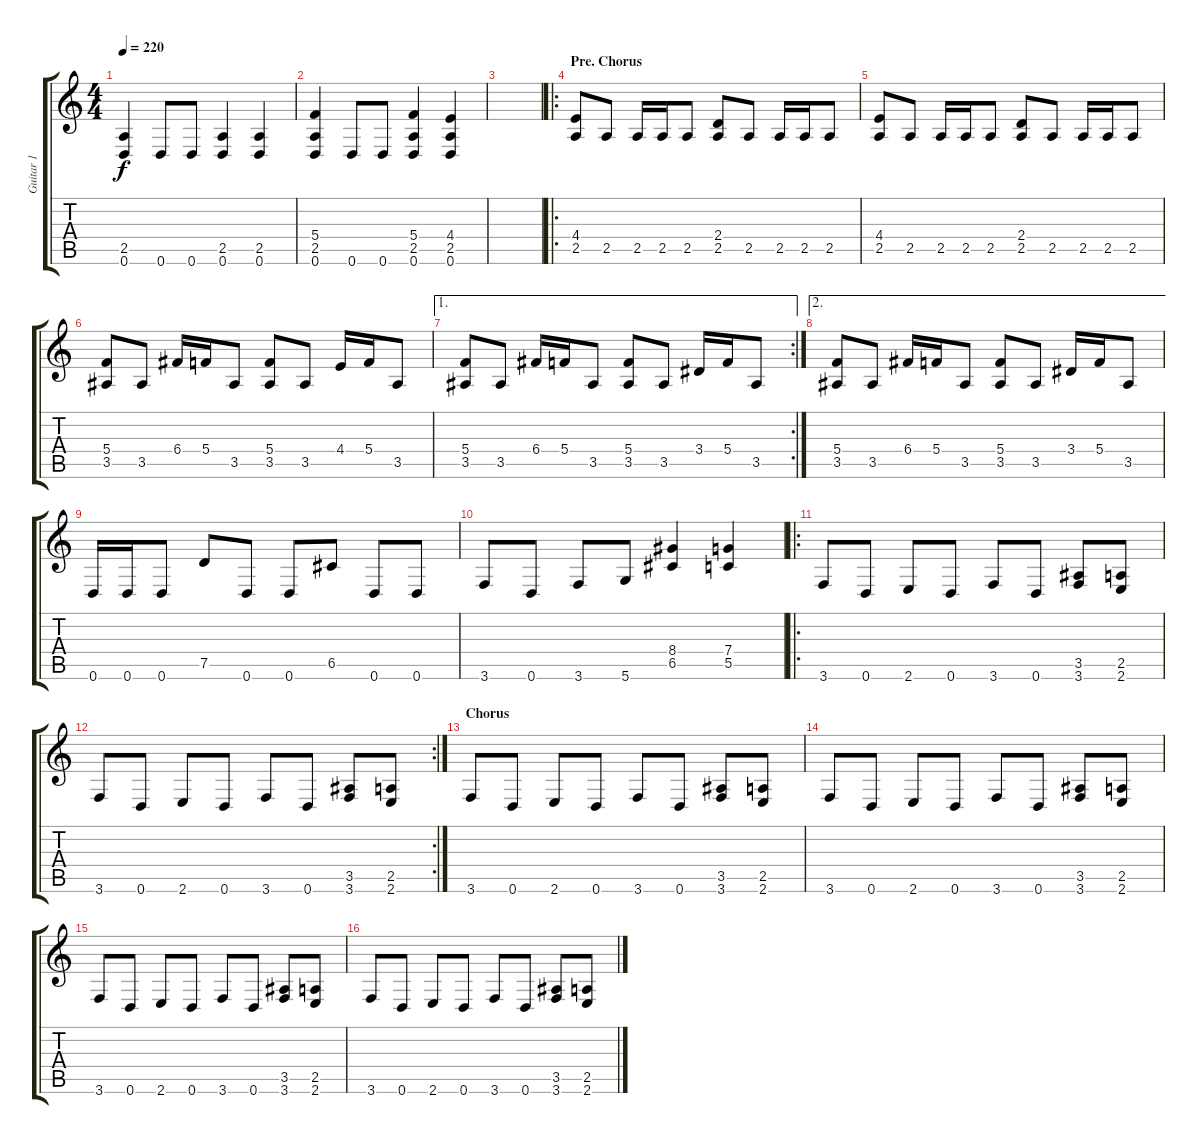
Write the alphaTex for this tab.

\track ("Guitar 1" "Guitar 1") {instrument distortionguitar}
\staff {score tabs}
\tuning (D4 A3 F3 C3 G2 D2) {hide}
\ts (4 4)
\tempo 220
\clef g2
\ks c
(2.5 0.6).4{dy f} 0.6.8 0.6.8 (2.5 0.6).4 (2.5 0.6).4 |
(5.4 2.5 0.6).4 0.6.8 0.6.8 (5.4 2.5 0.6).4 (4.4 2.5 0.6).4 |
|
\ro
\section ("" "Pre. Chorus")
(4.4 2.5).8 2.5.8 2.5.16 2.5.16 2.5.8 (2.4 2.5).8 2.5.8 2.5.16 2.5.16 2.5.8 |
(4.4 2.5).8 2.5.8 2.5.16 2.5.16 2.5.8 (2.4 2.5).8 2.5.8 2.5.16 2.5.16 2.5.8 |
(5.4 3.5).8 3.5.8 6.4.16 5.4.16 3.5.8 (5.4 3.5).8 3.5.8 4.4.16 5.4.16 3.5.8 |
\ae 1
\rc 2
(5.4 3.5).8 3.5.8 6.4.16 5.4.16 3.5.8 (5.4 3.5).8 3.5.8 3.4.16 5.4.16 3.5.8 |
\ae 2
(5.4 3.5).8 3.5.8 6.4.16 5.4.16 3.5.8 (5.4 3.5).8 3.5.8 3.4.16 5.4.16 3.5.8 |
0.6.16 0.6.16 0.6.8 7.5.8 0.6.8 0.6.8 6.5.8 0.6.8 0.6.8 |
3.6.8 0.6.8 3.6.8 5.6.8 (8.4 6.5).4 (7.4 5.5).4 |
\ro
3.6.8 0.6.8 2.6.8 0.6.8 3.6.8 0.6.8 (3.5 3.6).8 (2.5 2.6).8 |
\rc 2
3.6.8 0.6.8 2.6.8 0.6.8 3.6.8 0.6.8 (3.5 3.6).8 (2.5 2.6).8 |
\section ("" "Chorus")
3.6.8 0.6.8 2.6.8 0.6.8 3.6.8 0.6.8 (3.5 3.6).8 (2.5 2.6).8 |
3.6.8 0.6.8 2.6.8 0.6.8 3.6.8 0.6.8 (3.5 3.6).8 (2.5 2.6).8 |
3.6.8 0.6.8 2.6.8 0.6.8 3.6.8 0.6.8 (3.5 3.6).8 (2.5 2.6).8 |
3.6.8 0.6.8 2.6.8 0.6.8 3.6.8 0.6.8 (3.5 3.6).8 (2.5 2.6).8
